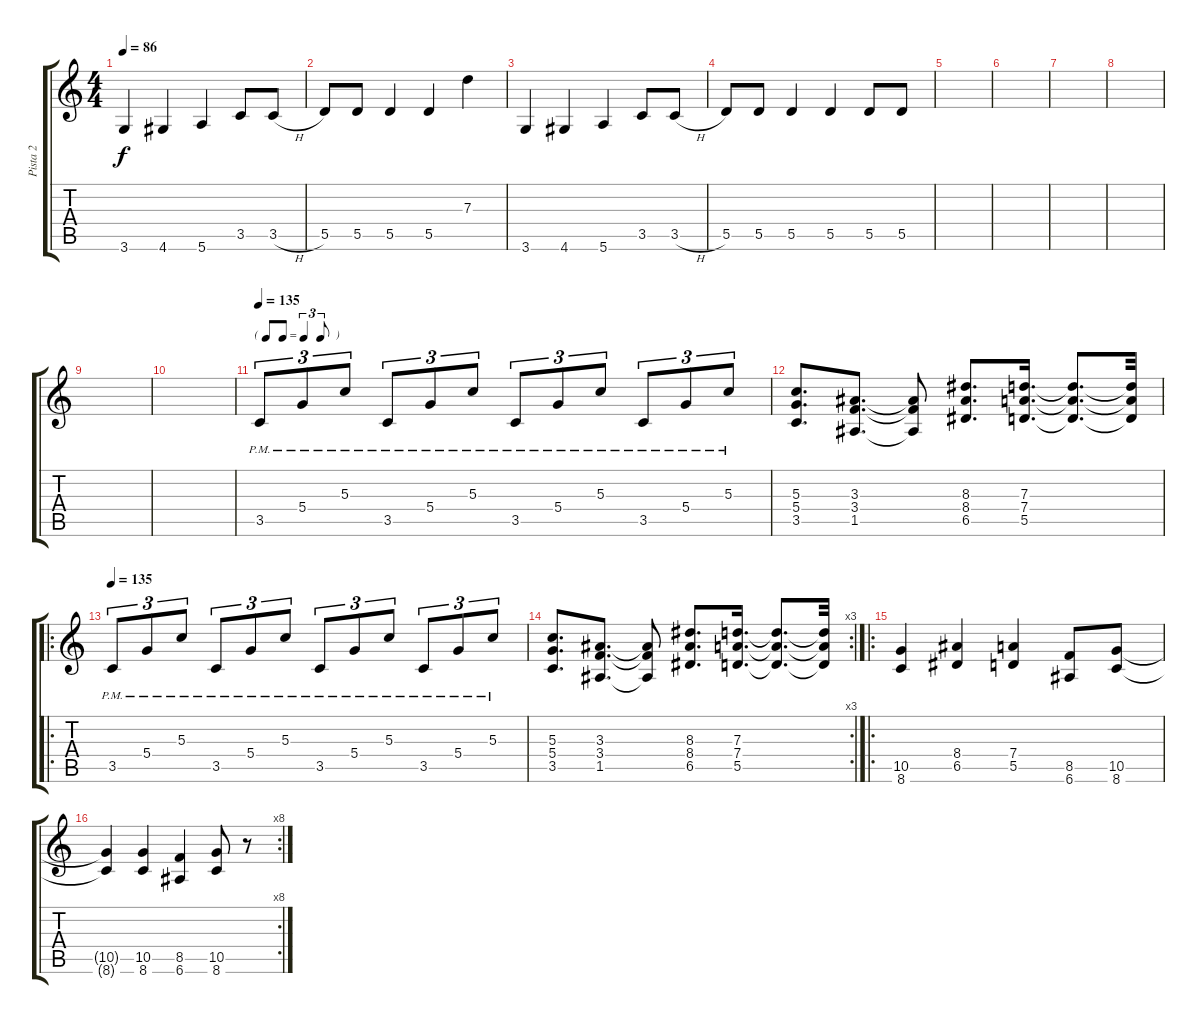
\track ("Pista 2" "Pista 2") {instrument distortionguitar}
\staff {score tabs}
\tuning (E4 B3 G3 D3 A2 E2) {hide}
\ts (4 4)
\tempo 86
\clef g2
\ks c
3.6.4{dy f} 4.6.4 5.6.4 3.5.8 3.5{h}.8 |
5.5.8 5.5.8 5.5.4 5.5.4 7.3.4 |
3.6.4 4.6.4 5.6.4 3.5.8 3.5{h}.8 |
5.5.8 5.5.8 5.5.4 5.5.4 5.5.8 5.5.8 |
|
|
|
|
|
|
\tf triplet8th
\tempo 135
3.5{pm}.8{tu (3 2)} 5.4{pm}.8{tu (3 2)} 5.3{pm}.8{tu (3 2)} 3.5{pm}.8{tu (3 2)} 5.4{pm}.8{tu (3 2)} 5.3{pm}.8{tu (3 2)} 3.5{pm}.8{tu (3 2)} 5.4{pm}.8{tu (3 2)} 5.3{pm}.8{tu (3 2)} 3.5{pm}.8{tu (3 2)} 5.4{pm}.8{tu (3 2)} 5.3{pm}.8{tu (3 2)} |
(5.3 5.4 3.5).8{d} (3.3 3.4 1.5).8{d} (3.3{t} 3.4{t} 1.5{t}).8 (8.3 8.4 6.5).8{d} (7.3 7.4 5.5).16{d} (7.3{t} 7.4{t} 5.5{t}).8{d} (7.3{t} 7.4{t} 5.5{t}).32 |
\ro
\tempo 135
3.5{pm}.8{tu (3 2)} 5.4{pm}.8{tu (3 2)} 5.3{pm}.8{tu (3 2)} 3.5{pm}.8{tu (3 2)} 5.4{pm}.8{tu (3 2)} 5.3{pm}.8{tu (3 2)} 3.5{pm}.8{tu (3 2)} 5.4{pm}.8{tu (3 2)} 5.3{pm}.8{tu (3 2)} 3.5{pm}.8{tu (3 2)} 5.4{pm}.8{tu (3 2)} 5.3{pm}.8{tu (3 2)} |
\rc 3
(5.3 5.4 3.5).8{d} (3.3 3.4 1.5).8{d} (3.3{t} 3.4{t} 1.5{t}).8 (8.3 8.4 6.5).8{d} (7.3 7.4 5.5).16{d} (7.3{t} 7.4{t} 5.5{t}).8{d} (7.3{t} 7.4{t} 5.5{t}).32 |
\ro
(10.5 8.6).4 (8.4 6.5).4 (7.4 5.5).4 (8.5 6.6).8 (10.5 8.6).8 |
\rc 8
(10.5{t} 8.6{t}).4 (10.5 8.6).4 (8.5 6.6).4 (10.5 8.6).8 r.8
